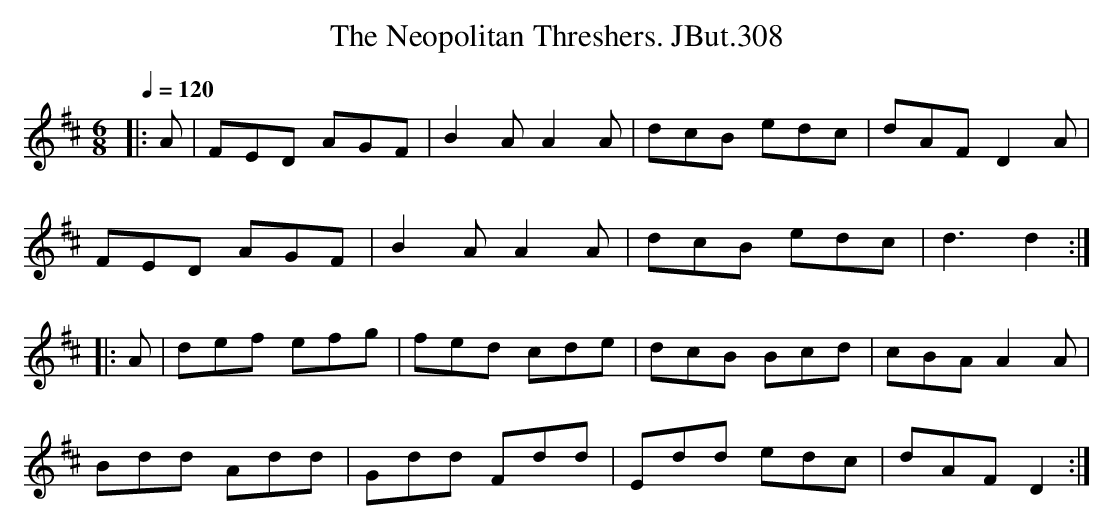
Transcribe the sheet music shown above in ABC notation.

X:1
T:Neopolitan Threshers. JBut.308, The
M:6/8
L:1/8
Q:1/4=120
K:D
|: A | FED AGF | B2AA2A | dcB edc | dAFD2A |
FED AGF | B2AA2A | dcB edc | d3d2 :|
|: A | def efg | fed cde | dcB Bcd | cBAA2A |
Bdd Add | Gdd Fdd | Edd edc | dAFD2 :|
